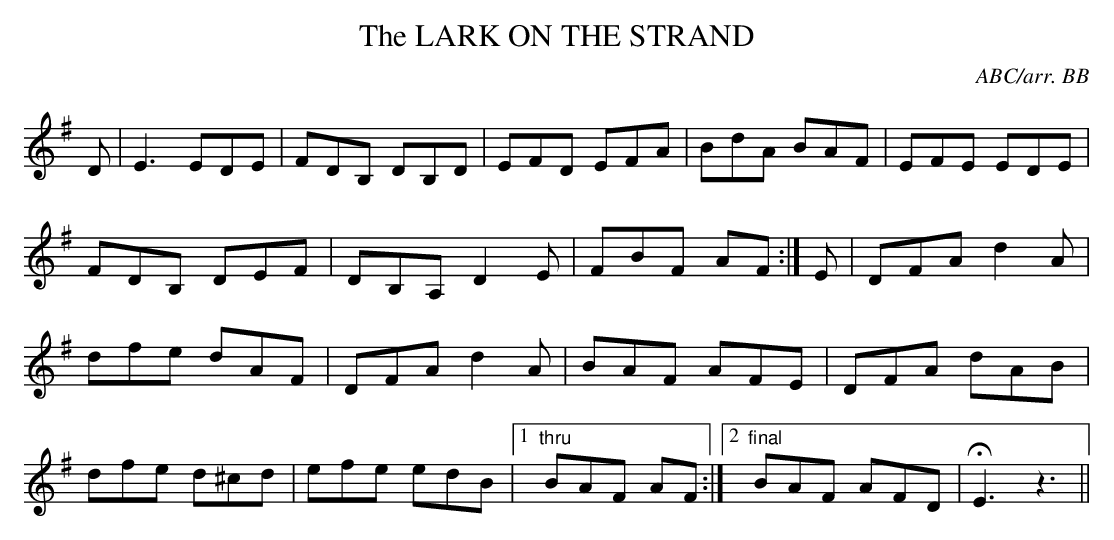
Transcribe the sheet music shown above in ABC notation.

X:1
T:LARK ON THE STRAND, The\
C:ABC/arr. BB\
M:6/8\
K:G\
D|E3 EDE|FDB, DB,D|EFD EFA|BdA BAF|\
EFE EDE|FDB, DEF|DB,A, D2E|FBF AF :|\
E|DFA d2A|dfe dAF|DFA d2A|BAF AFE|\
DFA dAB|dfe d^cd|efe edB|1 "thru"BAF AF :|\
[2 "final"BAF AFD|HE3z3||\
\
\
